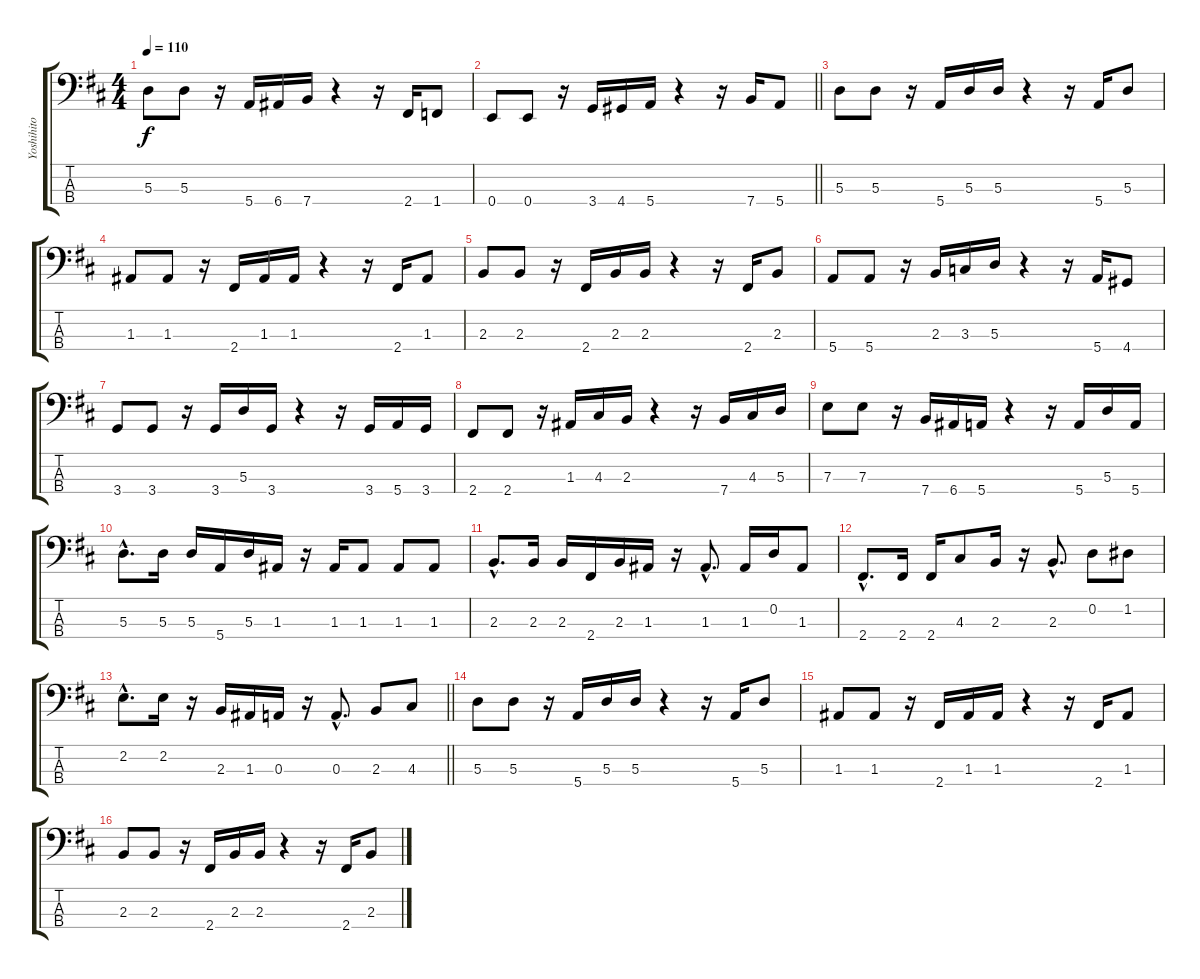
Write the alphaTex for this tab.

\track ("Yoshihito Onda" "Yoshihito ") {instrument electricbasspick}
\staff {score tabs}
\tuning (G2 D2 A1 E1) {hide}
\ts (4 4)
\tempo 110
\clef f4
\ks d
5.3.8{dy f} 5.3.8 r.16 5.4.16 6.4.16 7.4.16 r.4 r.16 2.4.16 1.4.8 |
\barLineRight lightlight
0.4.8 0.4.8 r.16 3.4.16 4.4.16 5.4.16 r.4 r.16 7.4.16 5.4.8 |
5.3.8 5.3.8 r.16 5.4.16 5.3.16 5.3.16 r.4 r.16 5.4.16 5.3.8 |
1.3.8 1.3.8 r.16 2.4.16 1.3.16 1.3.16 r.4 r.16 2.4.16 1.3.8 |
2.3.8 2.3.8 r.16 2.4.16 2.3.16 2.3.16 r.4 r.16 2.4.16 2.3.8 |
5.4.8 5.4.8 r.16 2.3.16 3.3.16 5.3.16 r.4 r.16 5.4.16 4.4.8 |
3.4.8 3.4.8 r.16 3.4.16 5.3.16 3.4.16 r.4 r.16 3.4.16 5.4.16 3.4.16 |
2.4.8 2.4.8 r.16 1.3.16 4.3.16 2.3.16 r.4 r.16 7.4.16 4.3.16 5.3.16 |
7.3.8 7.3.8 r.16 7.4.16 6.4.16 5.4.16 r.4 r.16 5.4.16 5.3.16 5.4.16 |
5.3{hac}.8{d} 5.3.16 5.3.16 5.4.16 5.3.16 1.3.16 r.16 1.3.16 1.3.8 1.3.8 1.3.8 |
2.3{hac}.8{d} 2.3.16 2.3.16 2.4.16 2.3.16 1.3.16 r.16 1.3{hac}.8{d} 1.3.16 0.2.16 1.3.8 |
2.4{hac}.8{d} 2.4.16 2.4.16 4.3.8 2.3.16 r.16 2.3{hac}.8{d} 0.2.8 1.2.8 |
\barLineRight lightlight
2.2{hac}.8{d} 2.2.16 r.16 2.3.16 1.3.16 0.3.16 r.16 0.3{hac}.8{d} 2.3.8 4.3.8 |
5.3.8 5.3.8 r.16 5.4.16 5.3.16 5.3.16 r.4 r.16 5.4.16 5.3.8 |
1.3.8 1.3.8 r.16 2.4.16 1.3.16 1.3.16 r.4 r.16 2.4.16 1.3.8 |
2.3.8 2.3.8 r.16 2.4.16 2.3.16 2.3.16 r.4 r.16 2.4.16 2.3.8
